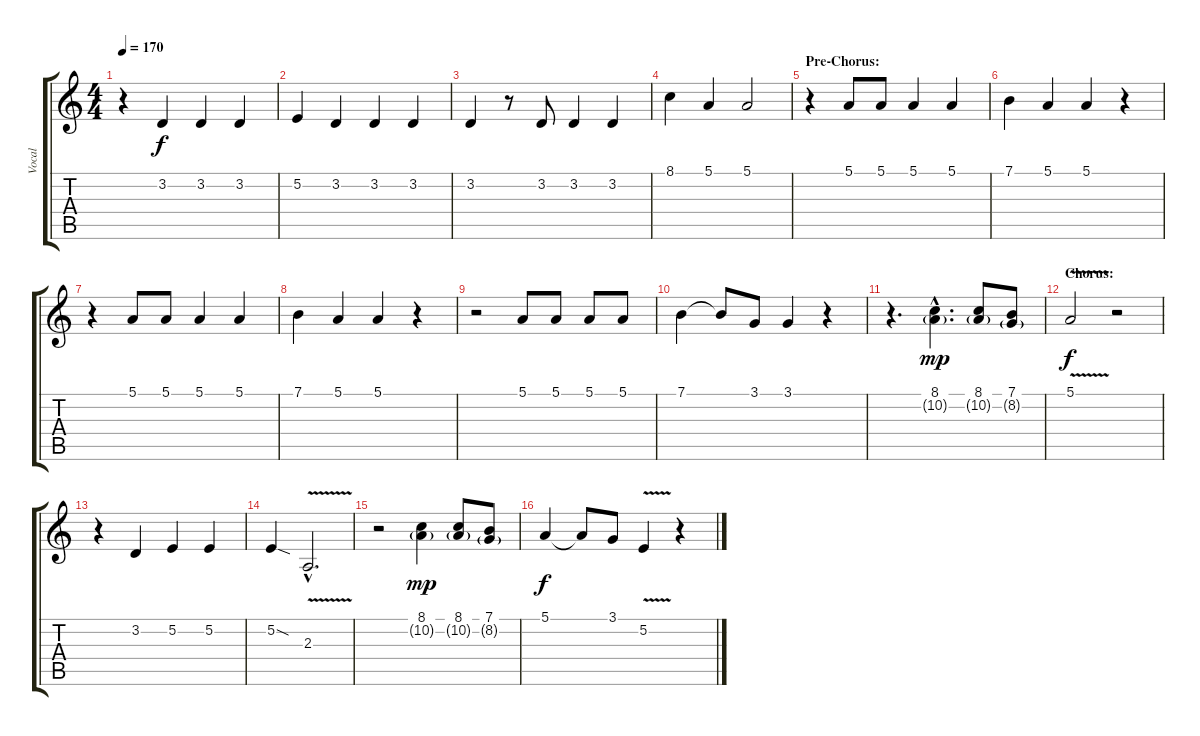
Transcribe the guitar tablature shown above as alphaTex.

\track ("Vocal" "Vocal") {instrument oboe}
\staff {score tabs}
\tuning (E4 B3 G3 D3 A2 E2) {hide}
\ts (4 4)
\tempo 170
\clef g2
\ks c
r.4{dy f} 3.2.4 3.2.4 3.2.4 |
5.2.4 3.2.4 3.2.4 3.2.4 |
3.2.4 r.8 3.2.8 3.2.4 3.2.4 |
8.1.4 5.1.4 5.1.2 |
\section ("" "Pre-Chorus:")
r.4 5.1.8 5.1.8 5.1.4 5.1.4 |
7.1.4 5.1.4 5.1.4 r.4 |
r.4 5.1.8 5.1.8 5.1.4 5.1.4 |
7.1.4 5.1.4 5.1.4 r.4 |
r.2 5.1.8 5.1.8 5.1.8 5.1.8 |
7.1.4 7.1{t}.8 3.1.8 3.1.4 r.4 |
r.4{d} (8.1{hac} 10.2{g hac}).4{d dy mp} (8.1 10.2{g}).8 (7.1 8.2{g}).8 |
\section ("" "Chorus:")
5.1{v}.2{dy f} r.2 |
r.4 3.2.4 5.2.4 5.2.4 |
5.2{sod}.4 2.3{v hac}.2{d} |
r.2 (8.1 10.2{g}).4{dy mp} (8.1 10.2{g}).8 (7.1 8.2{g}).8 |
5.1.4{dy f} 5.1{t}.8 3.1.8 5.2{v}.4 r.4
